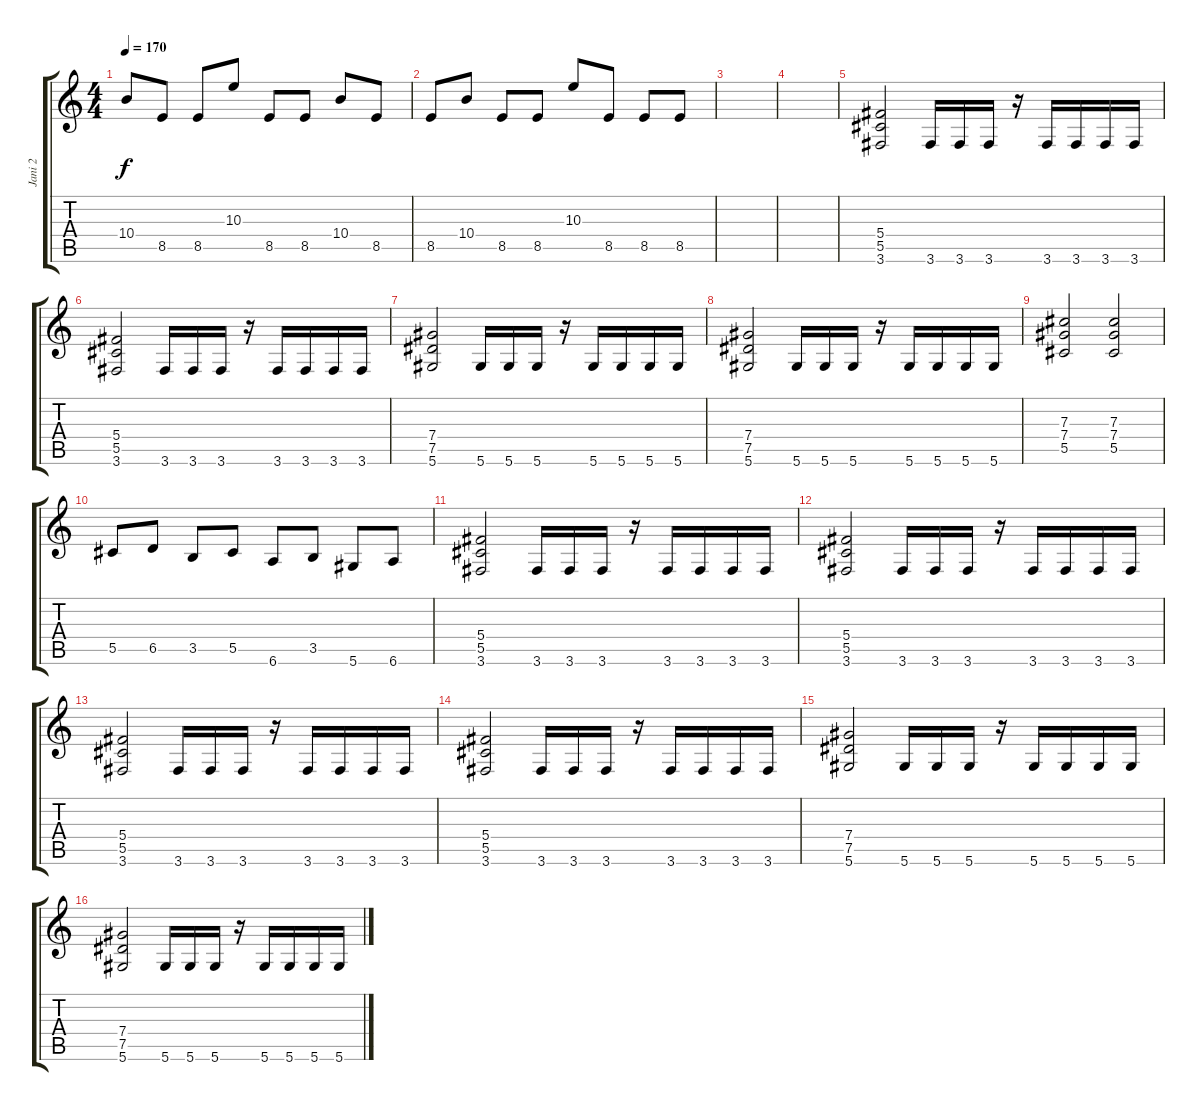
\track ("Jani 2" "Jani 2") {instrument distortionguitar}
\staff {score tabs}
\tuning (Eb4 Bb3 Gb3 Db3 Ab2 Eb2) {hide}
\ts (4 4)
\tempo 170
\clef g2
\ks c
10.4.8{dy f} 8.5.8 8.5.8 10.3.8 8.5.8 8.5.8 10.4.8 8.5.8 |
8.5.8 10.4.8 8.5.8 8.5.8 10.3.8 8.5.8 8.5.8 8.5.8 |
|
|
(5.4 5.5 3.6).2 3.6.16 3.6.16 3.6.16 r.16 3.6.16 3.6.16 3.6.16 3.6.16 |
(5.4 5.5 3.6).2 3.6.16 3.6.16 3.6.16 r.16 3.6.16 3.6.16 3.6.16 3.6.16 |
(7.4 7.5 5.6).2 5.6.16 5.6.16 5.6.16 r.16 5.6.16 5.6.16 5.6.16 5.6.16 |
(7.4 7.5 5.6).2 5.6.16 5.6.16 5.6.16 r.16 5.6.16 5.6.16 5.6.16 5.6.16 |
(7.3 7.4 5.5).2 (7.3 7.4 5.5).2 |
5.5.8 6.5.8 3.5.8 5.5.8 6.6.8 3.5.8 5.6.8 6.6.8 |
(5.4 5.5 3.6).2 3.6.16 3.6.16 3.6.16 r.16 3.6.16 3.6.16 3.6.16 3.6.16 |
(5.4 5.5 3.6).2 3.6.16 3.6.16 3.6.16 r.16 3.6.16 3.6.16 3.6.16 3.6.16 |
(5.4 5.5 3.6).2 3.6.16 3.6.16 3.6.16 r.16 3.6.16 3.6.16 3.6.16 3.6.16 |
(5.4 5.5 3.6).2 3.6.16 3.6.16 3.6.16 r.16 3.6.16 3.6.16 3.6.16 3.6.16 |
(7.4 7.5 5.6).2 5.6.16 5.6.16 5.6.16 r.16 5.6.16 5.6.16 5.6.16 5.6.16 |
(7.4 7.5 5.6).2 5.6.16 5.6.16 5.6.16 r.16 5.6.16 5.6.16 5.6.16 5.6.16
